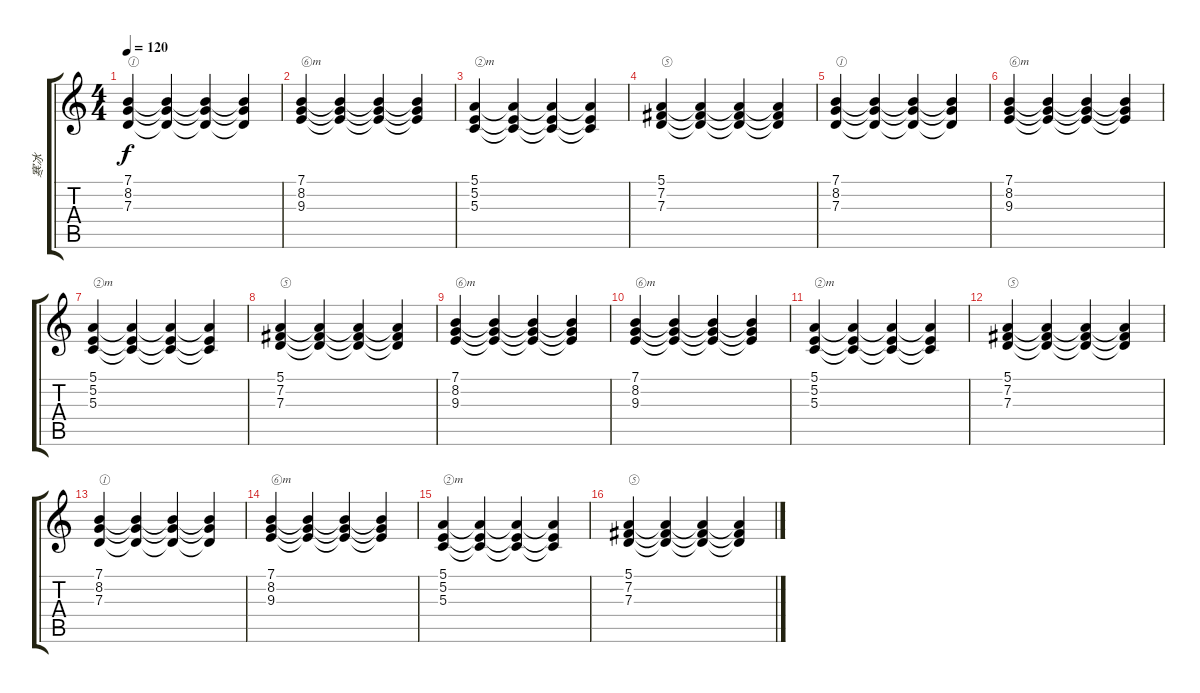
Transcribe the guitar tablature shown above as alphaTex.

\track ("寒冰" "寒冰") {instrument whistle}
\staff {score tabs}
\tuning (E4 B3 G3 D3 A2 E2) {hide}
\ts (4 4)
\tempo 120
\clef g2
\ks c
(7.1 8.2 7.3).4{txt "①" dy f} (7.1{t} 8.2{t} 7.3{t}).4 (7.1{t} 8.2{t} 7.3{t}).4 (7.1{t} 8.2{t} 7.3{t}).4 |
(7.1 8.2 9.3).4{txt "⑥m"} (7.1{t} 8.2{t} 9.3{t}).4 (7.1{t} 8.2{t} 9.3{t}).4 (7.1{t} 8.2{t} 9.3{t}).4 |
(5.1 5.2 5.3).4{txt "②m"} (5.1{t} 5.2{t} 5.3{t}).4 (5.1{t} 5.2{t} 5.3{t}).4 (5.1{t} 5.2{t} 5.3{t}).4 |
(5.1 7.2 7.3).4{txt "⑤"} (5.1{t} 7.2{t} 7.3{t}).4 (5.1{t} 7.2{t} 7.3{t}).4 (5.1{t} 7.2{t} 7.3{t}).4 |
(7.1 8.2 7.3).4{txt "①"} (7.1{t} 8.2{t} 7.3{t}).4 (7.1{t} 8.2{t} 7.3{t}).4 (7.1{t} 8.2{t} 7.3{t}).4 |
(7.1 8.2 9.3).4{txt "⑥m"} (7.1{t} 8.2{t} 9.3{t}).4 (7.1{t} 8.2{t} 9.3{t}).4 (7.1{t} 8.2{t} 9.3{t}).4 |
(5.1 5.2 5.3).4{txt "②m"} (5.1{t} 5.2{t} 5.3{t}).4 (5.1{t} 5.2{t} 5.3{t}).4 (5.1{t} 5.2{t} 5.3{t}).4 |
(5.1 7.2 7.3).4{txt "⑤"} (5.1{t} 7.2{t} 7.3{t}).4 (5.1{t} 7.2{t} 7.3{t}).4 (5.1{t} 7.2{t} 7.3{t}).4 |
(7.1 8.2 9.3).4{txt "⑥m"} (7.1{t} 8.2{t} 9.3{t}).4 (7.1{t} 8.2{t} 9.3{t}).4 (7.1{t} 8.2{t} 9.3{t}).4 |
(7.1 8.2 9.3).4{txt "⑥m"} (7.1{t} 8.2{t} 9.3{t}).4 (7.1{t} 8.2{t} 9.3{t}).4 (7.1{t} 8.2{t} 9.3{t}).4 |
(5.1 5.2 5.3).4{txt "②m"} (5.1{t} 5.2{t} 5.3{t}).4 (5.1{t} 5.2{t} 5.3{t}).4 (5.1{t} 5.2{t} 5.3{t}).4 |
(5.1 7.2 7.3).4{txt "⑤"} (5.1{t} 7.2{t} 7.3{t}).4 (5.1{t} 7.2{t} 7.3{t}).4 (5.1{t} 7.2{t} 7.3{t}).4 |
(7.1 8.2 7.3).4{txt "①"} (7.1{t} 8.2{t} 7.3{t}).4 (7.1{t} 8.2{t} 7.3{t}).4 (7.1{t} 8.2{t} 7.3{t}).4 |
(7.1 8.2 9.3).4{txt "⑥m"} (7.1{t} 8.2{t} 9.3{t}).4 (7.1{t} 8.2{t} 9.3{t}).4 (7.1{t} 8.2{t} 9.3{t}).4 |
(5.1 5.2 5.3).4{txt "②m"} (5.1{t} 5.2{t} 5.3{t}).4 (5.1{t} 5.2{t} 5.3{t}).4 (5.1{t} 5.2{t} 5.3{t}).4 |
(5.1 7.2 7.3).4{txt "⑤"} (5.1{t} 7.2{t} 7.3{t}).4 (5.1{t} 7.2{t} 7.3{t}).4 (5.1{t} 7.2{t} 7.3{t}).4
